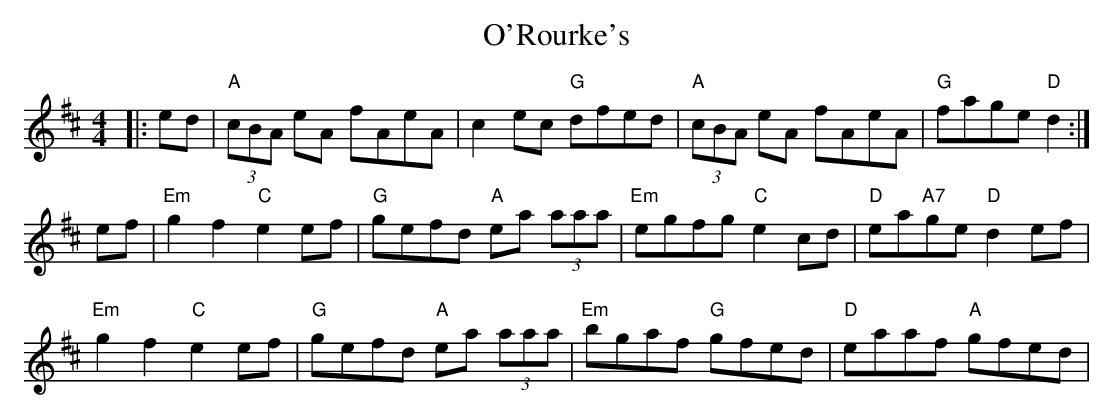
X:1
T: O'Rourke's
M: 4/4
L: 1/8
K: Amix
|:ed|"A"(3cBA eA fAeA|c2ec "G"dfed|"A"(3cBA eA fAeA|"G"fage "D"d2:|
ef|"Em"g2 f2 "C"e2 ef|"G"gefd "A"ea (3aaa|"Em"egfg "C"e2cd|"D"ea"A7"ge "D"d2 ef|
"Em"g2 f2 "C"e2 ef|"G"gefd"A" ea (3aaa|"Em"bgaf "G"gfed|"D"eaaf "A"gfed|
